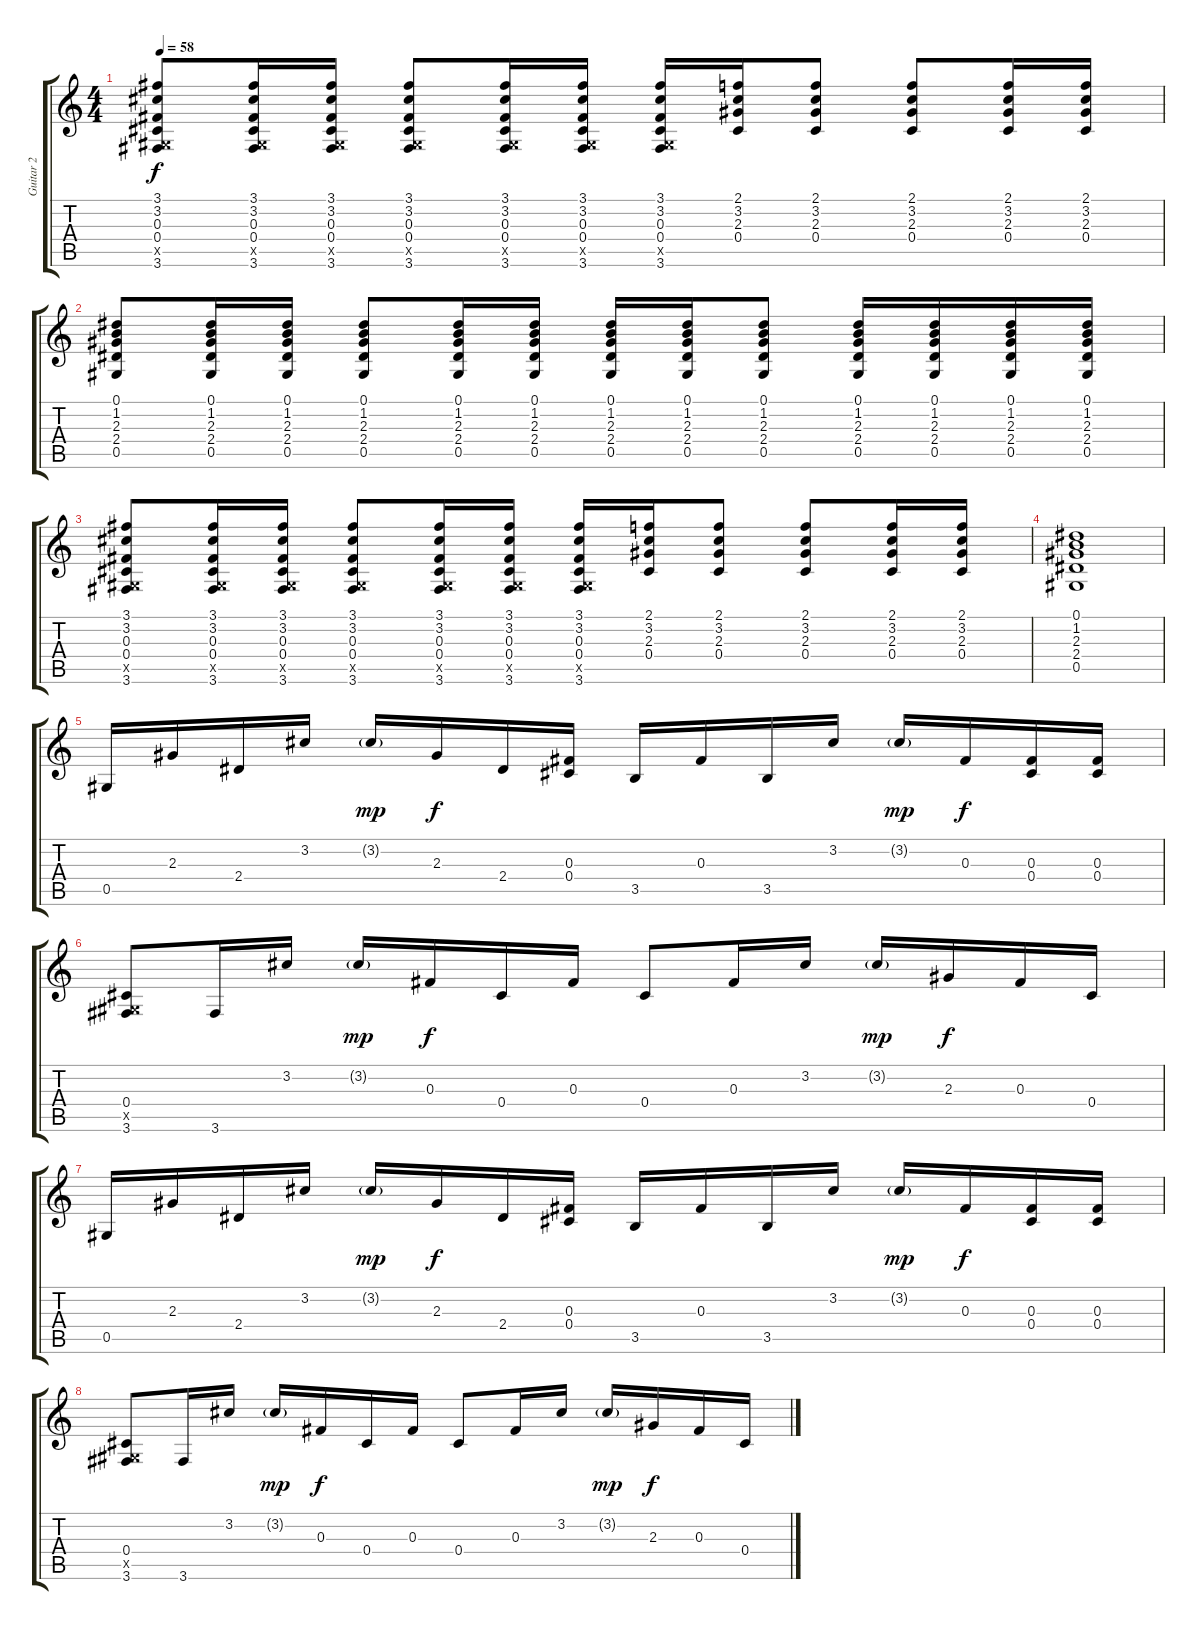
\track ("Guitar 2" "Guitar 2") {instrument acousticguitarsteel}
\staff {score tabs}
\tuning (Eb4 Bb3 Gb3 Db3 Ab2 Eb2) {hide}
\ts (4 4)
\tempo 58
\clef g2
\ks c
(3.1 3.2 0.3 0.4 0.5{x} 3.6).8{dy f} (3.1 3.2 0.3 0.4 0.5{x} 3.6).16 (3.1 3.2 0.3 0.4 0.5{x} 3.6).16 (3.1 3.2 0.3 0.4 0.5{x} 3.6).8 (3.1 3.2 0.3 0.4 0.5{x} 3.6).16 (3.1 3.2 0.3 0.4 0.5{x} 3.6).16 (3.1 3.2 0.3 0.4 0.5{x} 3.6).16 (2.1 3.2 2.3 0.4).16 (2.1 3.2 2.3 0.4).8 (2.1 3.2 2.3 0.4).8 (2.1 3.2 2.3 0.4).16 (2.1 3.2 2.3 0.4).16 |
(0.1 1.2 2.3 2.4 0.5).8 (0.1 1.2 2.3 2.4 0.5).16 (0.1 1.2 2.3 2.4 0.5).16 (0.1 1.2 2.3 2.4 0.5).8 (0.1 1.2 2.3 2.4 0.5).16 (0.1 1.2 2.3 2.4 0.5).16 (0.1 1.2 2.3 2.4 0.5).16 (0.1 1.2 2.3 2.4 0.5).16 (0.1 1.2 2.3 2.4 0.5).8 (0.1 1.2 2.3 2.4 0.5).16 (0.1 1.2 2.3 2.4 0.5).16 (0.1 1.2 2.3 2.4 0.5).16 (0.1 1.2 2.3 2.4 0.5).16 |
(3.1 3.2 0.3 0.4 0.5{x} 3.6).8 (3.1 3.2 0.3 0.4 0.5{x} 3.6).16 (3.1 3.2 0.3 0.4 0.5{x} 3.6).16 (3.1 3.2 0.3 0.4 0.5{x} 3.6).8 (3.1 3.2 0.3 0.4 0.5{x} 3.6).16 (3.1 3.2 0.3 0.4 0.5{x} 3.6).16 (3.1 3.2 0.3 0.4 0.5{x} 3.6).16 (2.1 3.2 2.3 0.4).16 (2.1 3.2 2.3 0.4).8 (2.1 3.2 2.3 0.4).8 (2.1 3.2 2.3 0.4).16 (2.1 3.2 2.3 0.4).16 |
(0.1 1.2 2.3 2.4 0.5).1 |
0.5.16 2.3.16 2.4.16 3.2.16 3.2{g}.16{dy mp} 2.3.16{dy f} 2.4.16 (0.3 0.4).16 3.5.16 0.3.16 3.5.16 3.2.16 3.2{g}.16{dy mp} 0.3.16{dy f} (0.3 0.4).16 (0.3 0.4).16 |
(0.4 0.5{x} 3.6).8 3.6.16 3.2.16 3.2{g}.16{dy mp} 0.3.16{dy f} 0.4.16 0.3.16 0.4.8 0.3.16 3.2.16 3.2{g}.16{dy mp} 2.3.16{dy f} 0.3.16 0.4.16 |
0.5.16 2.3.16 2.4.16 3.2.16 3.2{g}.16{dy mp} 2.3.16{dy f} 2.4.16 (0.3 0.4).16 3.5.16 0.3.16 3.5.16 3.2.16 3.2{g}.16{dy mp} 0.3.16{dy f} (0.3 0.4).16 (0.3 0.4).16 |
(0.4 0.5{x} 3.6).8 3.6.16 3.2.16 3.2{g}.16{dy mp} 0.3.16{dy f} 0.4.16 0.3.16 0.4.8 0.3.16 3.2.16 3.2{g}.16{dy mp} 2.3.16{dy f} 0.3.16 0.4.16
